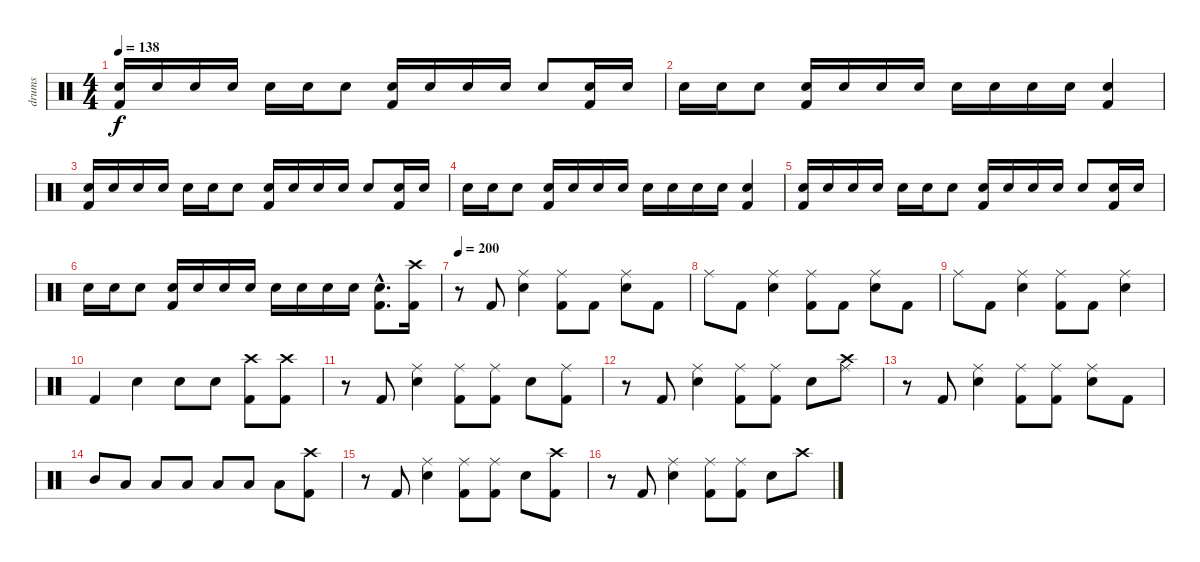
\track ("drums" "drums") {instrument percussion}
\staff {score}
\articulation defaults
\ts (4 4)
\tempo 138
\clef neutral
\ks c
("Electric Snare (hit)" "Kick (hit) 2").16{dy f} "Electric Snare (hit)".16 "Electric Snare (hit)".16 "Electric Snare (hit)".16 "Electric Snare (hit)".16 "Electric Snare (hit)".16 "Electric Snare (hit)".8 ("Electric Snare (hit)" "Kick (hit) 2").16 "Electric Snare (hit)".16 "Electric Snare (hit)".16 "Electric Snare (hit)".16 "Electric Snare (hit)".8 ("Electric Snare (hit)" "Kick (hit) 2").16 "Electric Snare (hit)".16 |
"Electric Snare (hit)".16 "Electric Snare (hit)".16 "Electric Snare (hit)".8 ("Electric Snare (hit)" "Kick (hit) 2").16 "Electric Snare (hit)".16 "Electric Snare (hit)".16 "Electric Snare (hit)".16 "Electric Snare (hit)".16 "Electric Snare (hit)".16 "Electric Snare (hit)".16 "Electric Snare (hit)".16 ("Electric Snare (hit)" "Kick (hit) 2").4 |
("Electric Snare (hit)" "Kick (hit) 2").16 "Electric Snare (hit)".16 "Electric Snare (hit)".16 "Electric Snare (hit)".16 "Electric Snare (hit)".16 "Electric Snare (hit)".16 "Electric Snare (hit)".8 ("Electric Snare (hit)" "Kick (hit) 2").16 "Electric Snare (hit)".16 "Electric Snare (hit)".16 "Electric Snare (hit)".16 "Electric Snare (hit)".8 ("Electric Snare (hit)" "Kick (hit) 2").16 "Electric Snare (hit)".16 |
"Electric Snare (hit)".16 "Electric Snare (hit)".16 "Electric Snare (hit)".8 ("Electric Snare (hit)" "Kick (hit) 2").16 "Electric Snare (hit)".16 "Electric Snare (hit)".16 "Electric Snare (hit)".16 "Electric Snare (hit)".16 "Electric Snare (hit)".16 "Electric Snare (hit)".16 "Electric Snare (hit)".16 ("Electric Snare (hit)" "Kick (hit) 2").4 |
("Electric Snare (hit)" "Kick (hit) 2").16 "Electric Snare (hit)".16 "Electric Snare (hit)".16 "Electric Snare (hit)".16 "Electric Snare (hit)".16 "Electric Snare (hit)".16 "Electric Snare (hit)".8 ("Electric Snare (hit)" "Kick (hit) 2").16 "Electric Snare (hit)".16 "Electric Snare (hit)".16 "Electric Snare (hit)".16 "Electric Snare (hit)".8 ("Electric Snare (hit)" "Kick (hit) 2").16 "Electric Snare (hit)".16 |
"Electric Snare (hit)".16 "Electric Snare (hit)".16 "Electric Snare (hit)".8 ("Electric Snare (hit)" "Kick (hit) 2").16 "Electric Snare (hit)".16 "Electric Snare (hit)".16 "Electric Snare (hit)".16 "Electric Snare (hit)".16 "Electric Snare (hit)".16 "Electric Snare (hit)".16 "Electric Snare (hit)".16 ("Electric Snare (hit)"{hac} "Kick (hit) 2"{hac}).8{d} ("Crash high (hit)" "Kick (hit) 2").16 |
\tempo 200
r.8 "Kick (hit) 2".8 ("Ride (middle)" "Electric Snare (hit)").4 ("Ride (middle)" "Kick (hit) 2").8 "Kick (hit) 2".8 ("Ride (middle)" "Electric Snare (hit)").8 "Kick (hit) 2".8 |
"Ride (middle)".8 "Kick (hit) 2".8 ("Ride (middle)" "Electric Snare (hit)").4 ("Ride (middle)" "Kick (hit) 2").8 "Kick (hit) 2".8 ("Ride (middle)" "Electric Snare (hit)").8 "Kick (hit) 2".8 |
"Ride (middle)".8 "Kick (hit) 2".8 ("Ride (middle)" "Electric Snare (hit)").4 ("Ride (middle)" "Kick (hit) 2").8 "Kick (hit) 2".8 ("Ride (middle)" "Electric Snare (hit)").4 |
"Kick (hit) 2".4 "Electric Snare (hit)".4 "Electric Snare (hit)".8 "Electric Snare (hit)".8 ("Crash high (hit)" "Kick (hit) 2").8 ("Crash high (hit)" "Kick (hit) 2").8 |
r.8 "Kick (hit) 2".8 ("Ride (middle)" "Electric Snare (hit)").4 ("Ride (middle)" "Kick (hit) 2").8 ("Ride (middle)" "Kick (hit) 2").8 "Electric Snare (hit)".8 ("Ride (middle)" "Kick (hit) 2").8 |
r.8 "Kick (hit) 2".8 ("Ride (middle)" "Electric Snare (hit)").4 ("Ride (middle)" "Kick (hit) 2").8 ("Ride (middle)" "Kick (hit) 2").8 "Electric Snare (hit)".8 ("Crash high (hit)" "Ride (middle)").8 |
r.8 "Kick (hit) 2".8 ("Ride (middle)" "Electric Snare (hit)").4 ("Ride (middle)" "Kick (hit) 2").8 ("Ride (middle)" "Kick (hit) 2").8 ("Ride (middle)" "Electric Snare (hit)").8 "Kick (hit) 2".8 |
"Mid Tom (hit)".8 "Low Tom (hit)".8 "Low Tom (hit)".8 "Low Floor Tom (hit)".8 "Low Floor Tom (hit)".8 "Low Tom (hit)".8 "Low Floor Tom (hit)".8 ("Crash high (hit)" "Kick (hit) 2").8 |
r.8 "Kick (hit) 2".8 ("Ride (middle)" "Electric Snare (hit)").4 ("Ride (middle)" "Kick (hit) 2").8 ("Ride (middle)" "Kick (hit) 2").8 "Electric Snare (hit)".8 ("Crash high (hit)" "Kick (hit) 2").8 |
r.8 "Kick (hit) 2".8 ("Ride (middle)" "Electric Snare (hit)").4 ("Ride (middle)" "Kick (hit) 2").8 ("Ride (middle)" "Kick (hit) 2").8 "Electric Snare (hit)".8 "Crash high (hit)".8
